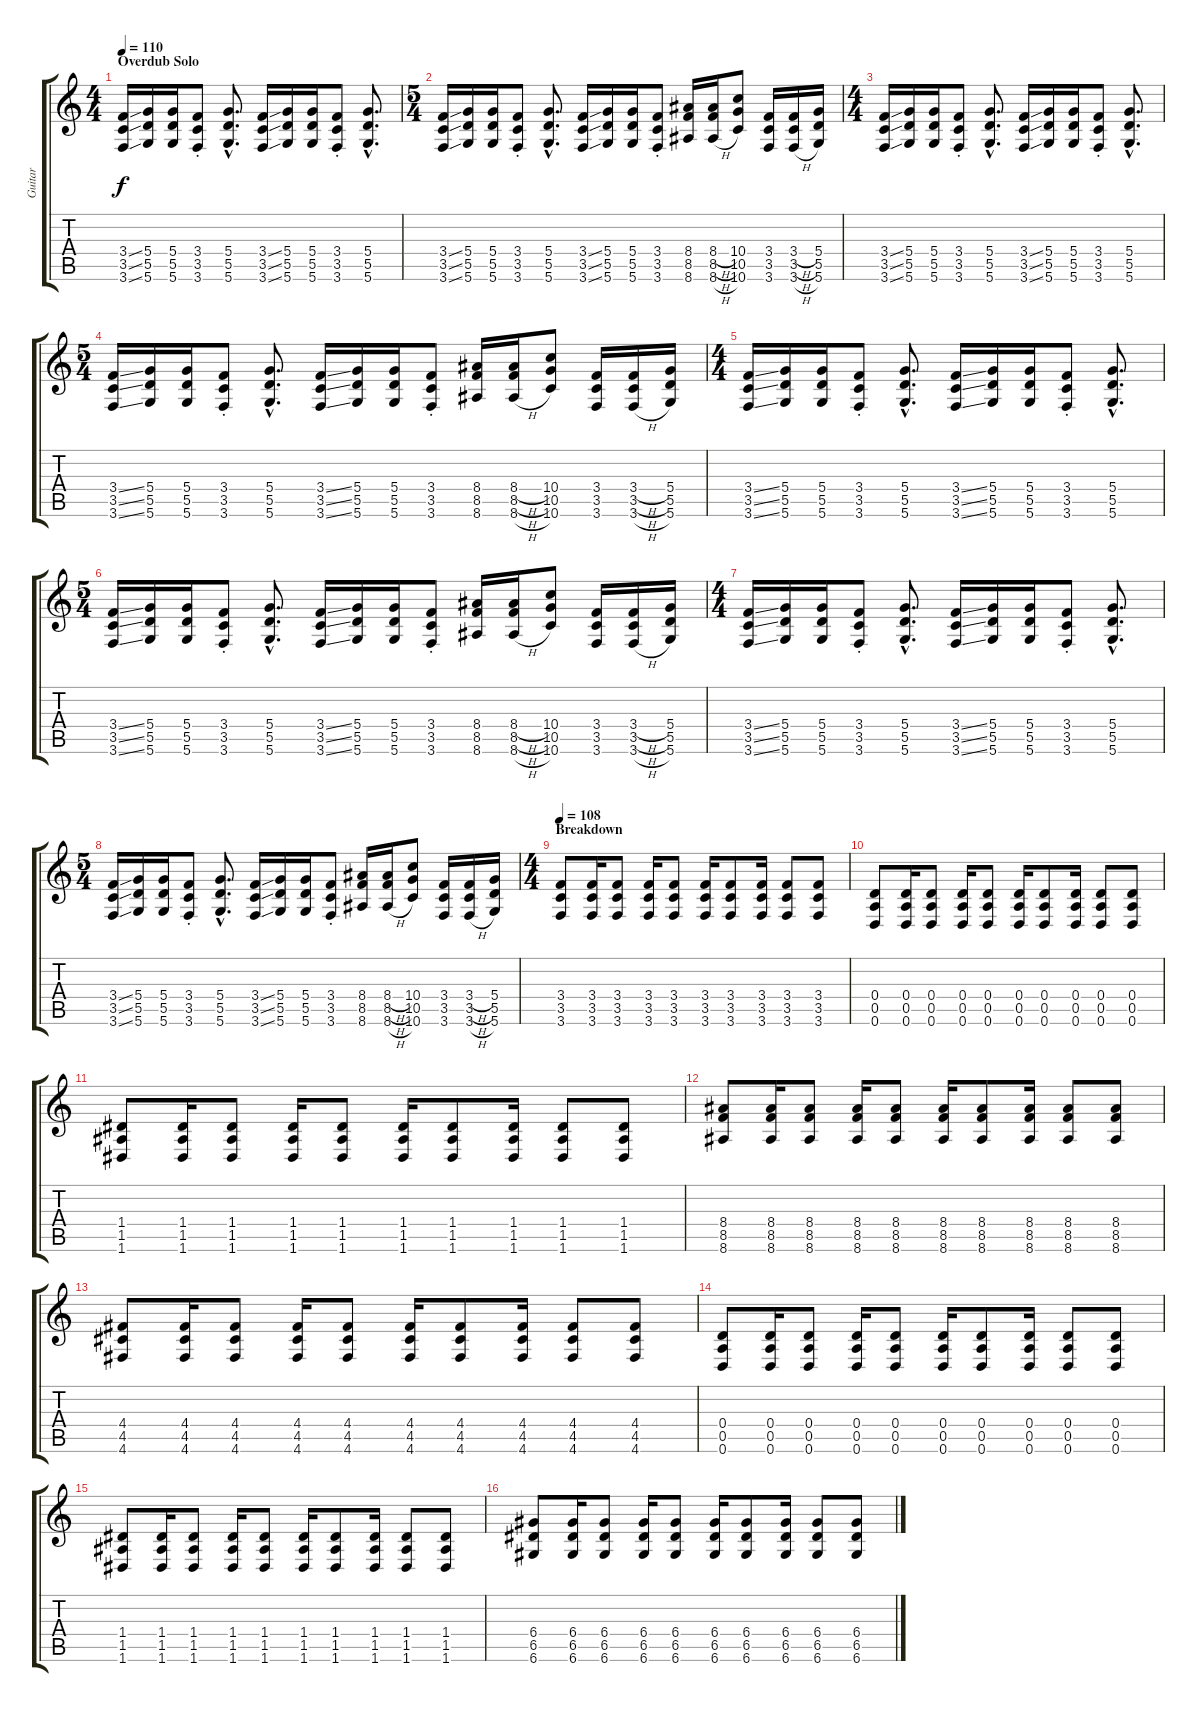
\track ("Guitar" "Guitar") {instrument overdrivenguitar}
\staff {score tabs}
\tuning (E4 B3 G3 D3 A2 D2) {hide}
\ts (4 4)
\section ("" "Overdub Solo")
\tempo 110
\clef g2
\ks c
(3.4{ss} 3.5{ss} 3.6{ss}).16{dy f} (5.4 5.5 5.6).16 (5.4 5.5 5.6).16 (3.4{st} 3.5{st} 3.6{st}).8 (5.4{hac} 5.5{hac} 5.6{hac}).8{d} (3.4{ss} 3.5{ss} 3.6{ss}).16 (5.4 5.5 5.6).16 (5.4 5.5 5.6).16 (3.4{st} 3.5{st} 3.6{st}).8 (5.4{hac} 5.5{hac} 5.6{hac}).8{d} |
\ts (5 4)
(3.4{ss} 3.5{ss} 3.6{ss}).16 (5.4 5.5 5.6).16 (5.4 5.5 5.6).16 (3.4{st} 3.5{st} 3.6{st}).8 (5.4{hac} 5.5{hac} 5.6{hac}).8{d} (3.4{ss} 3.5{ss} 3.6{ss}).16 (5.4 5.5 5.6).16 (5.4 5.5 5.6).16 (3.4{st} 3.5{st} 3.6{st}).8 (8.4 8.5 8.6).16 (8.4{h} 8.5{h} 8.6{h}).16 (10.4 10.5 10.6).8 (3.4 3.5 3.6).16 (3.4{h} 3.5{h} 3.6{h}).16 (5.4 5.5 5.6).16 |
\ts (4 4)
(3.4{ss} 3.5{ss} 3.6{ss}).16 (5.4 5.5 5.6).16 (5.4 5.5 5.6).16 (3.4{st} 3.5{st} 3.6{st}).8 (5.4{hac} 5.5{hac} 5.6{hac}).8{d} (3.4{ss} 3.5{ss} 3.6{ss}).16 (5.4 5.5 5.6).16 (5.4 5.5 5.6).16 (3.4{st} 3.5{st} 3.6{st}).8 (5.4{hac} 5.5{hac} 5.6{hac}).8{d} |
\ts (5 4)
(3.4{ss} 3.5{ss} 3.6{ss}).16 (5.4 5.5 5.6).16 (5.4 5.5 5.6).16 (3.4{st} 3.5{st} 3.6{st}).8 (5.4{hac} 5.5{hac} 5.6{hac}).8{d} (3.4{ss} 3.5{ss} 3.6{ss}).16 (5.4 5.5 5.6).16 (5.4 5.5 5.6).16 (3.4{st} 3.5{st} 3.6{st}).8 (8.4 8.5 8.6).16 (8.4{h} 8.5{h} 8.6{h}).16 (10.4 10.5 10.6).8 (3.4 3.5 3.6).16 (3.4{h} 3.5{h} 3.6{h}).16 (5.4 5.5 5.6).16 |
\ts (4 4)
(3.4{ss} 3.5{ss} 3.6{ss}).16 (5.4 5.5 5.6).16 (5.4 5.5 5.6).16 (3.4{st} 3.5{st} 3.6{st}).8 (5.4{hac} 5.5{hac} 5.6{hac}).8{d} (3.4{ss} 3.5{ss} 3.6{ss}).16 (5.4 5.5 5.6).16 (5.4 5.5 5.6).16 (3.4{st} 3.5{st} 3.6{st}).8 (5.4{hac} 5.5{hac} 5.6{hac}).8{d} |
\ts (5 4)
(3.4{ss} 3.5{ss} 3.6{ss}).16 (5.4 5.5 5.6).16 (5.4 5.5 5.6).16 (3.4{st} 3.5{st} 3.6{st}).8 (5.4{hac} 5.5{hac} 5.6{hac}).8{d} (3.4{ss} 3.5{ss} 3.6{ss}).16 (5.4 5.5 5.6).16 (5.4 5.5 5.6).16 (3.4{st} 3.5{st} 3.6{st}).8 (8.4 8.5 8.6).16 (8.4{h} 8.5{h} 8.6{h}).16 (10.4 10.5 10.6).8 (3.4 3.5 3.6).16 (3.4{h} 3.5{h} 3.6{h}).16 (5.4 5.5 5.6).16 |
\ts (4 4)
(3.4{ss} 3.5{ss} 3.6{ss}).16 (5.4 5.5 5.6).16 (5.4 5.5 5.6).16 (3.4{st} 3.5{st} 3.6{st}).8 (5.4{hac} 5.5{hac} 5.6{hac}).8{d} (3.4{ss} 3.5{ss} 3.6{ss}).16 (5.4 5.5 5.6).16 (5.4 5.5 5.6).16 (3.4{st} 3.5{st} 3.6{st}).8 (5.4{hac} 5.5{hac} 5.6{hac}).8{d} |
\ts (5 4)
(3.4{ss} 3.5{ss} 3.6{ss}).16 (5.4 5.5 5.6).16 (5.4 5.5 5.6).16 (3.4{st} 3.5{st} 3.6{st}).8 (5.4{hac} 5.5{hac} 5.6{hac}).8{d} (3.4{ss} 3.5{ss} 3.6{ss}).16 (5.4 5.5 5.6).16 (5.4 5.5 5.6).16 (3.4{st} 3.5{st} 3.6{st}).8 (8.4 8.5 8.6).16 (8.4{h} 8.5{h} 8.6{h}).16 (10.4 10.5 10.6).8 (3.4 3.5 3.6).16 (3.4{h} 3.5{h} 3.6{h}).16 (5.4 5.5 5.6).16 |
\ts (4 4)
\section ("" "Breakdown")
\tempo 108
(3.4 3.5 3.6).8{volume 9} (3.4 3.5 3.6).16 (3.4 3.5 3.6).8 (3.4 3.5 3.6).16 (3.4 3.5 3.6).8 (3.4 3.5 3.6).16 (3.4 3.5 3.6).8 (3.4 3.5 3.6).16 (3.4 3.5 3.6).8 (3.4 3.5 3.6).8 |
(0.4 0.5 0.6).8 (0.4 0.5 0.6).16 (0.4 0.5 0.6).8 (0.4 0.5 0.6).16 (0.4 0.5 0.6).8 (0.4 0.5 0.6).16 (0.4 0.5 0.6).8 (0.4 0.5 0.6).16 (0.4 0.5 0.6).8 (0.4 0.5 0.6).8 |
(1.4 1.5 1.6).8 (1.4 1.5 1.6).16 (1.4 1.5 1.6).8 (1.4 1.5 1.6).16 (1.4 1.5 1.6).8 (1.4 1.5 1.6).16 (1.4 1.5 1.6).8 (1.4 1.5 1.6).16 (1.4 1.5 1.6).8 (1.4 1.5 1.6).8 |
(8.4 8.5 8.6).8 (8.4 8.5 8.6).16 (8.4 8.5 8.6).8 (8.4 8.5 8.6).16 (8.4 8.5 8.6).8 (8.4 8.5 8.6).16 (8.4 8.5 8.6).8 (8.4 8.5 8.6).16 (8.4 8.5 8.6).8 (8.4 8.5 8.6).8 |
(4.4 4.5 4.6).8 (4.4 4.5 4.6).16 (4.4 4.5 4.6).8 (4.4 4.5 4.6).16 (4.4 4.5 4.6).8 (4.4 4.5 4.6).16 (4.4 4.5 4.6).8 (4.4 4.5 4.6).16 (4.4 4.5 4.6).8 (4.4 4.5 4.6).8 |
(0.4 0.5 0.6).8 (0.4 0.5 0.6).16 (0.4 0.5 0.6).8 (0.4 0.5 0.6).16 (0.4 0.5 0.6).8 (0.4 0.5 0.6).16 (0.4 0.5 0.6).8 (0.4 0.5 0.6).16 (0.4 0.5 0.6).8 (0.4 0.5 0.6).8 |
(1.4 1.5 1.6).8 (1.4 1.5 1.6).16 (1.4 1.5 1.6).8 (1.4 1.5 1.6).16 (1.4 1.5 1.6).8 (1.4 1.5 1.6).16 (1.4 1.5 1.6).8 (1.4 1.5 1.6).16 (1.4 1.5 1.6).8 (1.4 1.5 1.6).8 |
(6.4 6.5 6.6).8 (6.4 6.5 6.6).16 (6.4 6.5 6.6).8 (6.4 6.5 6.6).16 (6.4 6.5 6.6).8 (6.4 6.5 6.6).16 (6.4 6.5 6.6).8 (6.4 6.5 6.6).16 (6.4 6.5 6.6).8 (6.4 6.5 6.6).8
